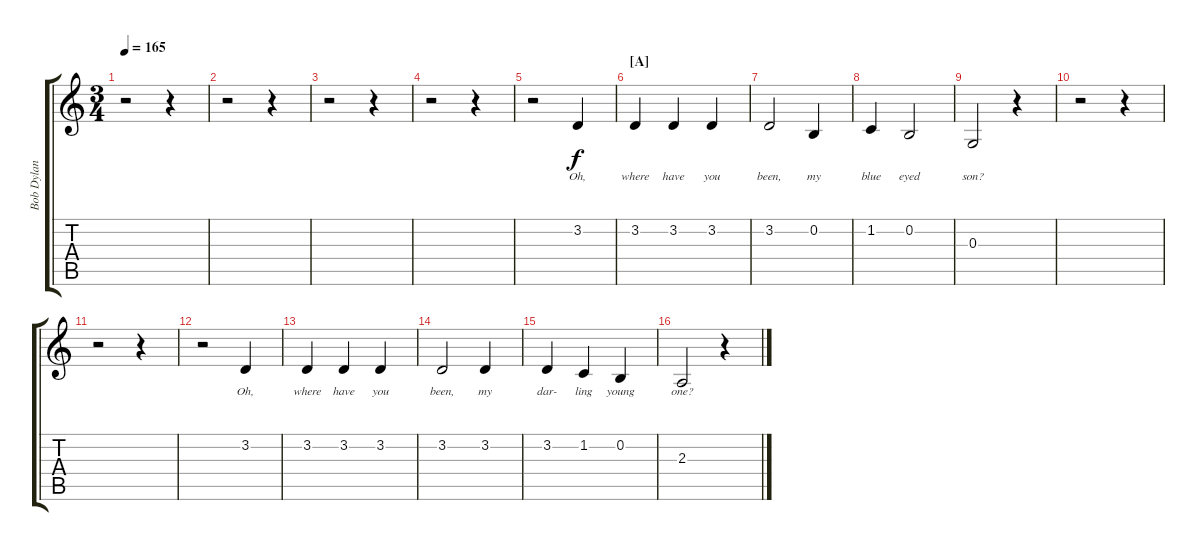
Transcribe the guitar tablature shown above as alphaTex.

\track ("Bob Dylan Voice" "Bob Dylan ") {instrument harmonica}
\staff {score tabs}
\tuning (E4 B3 G3 D3 A2 E2) {hide}
\ts (3 4)
\tempo 165
\clef g2
\ks c
r.2{dy f instrument harmonica} r.4 |
r.2 r.4 |
r.2 r.4 |
r.2 r.4 |
r.2 3.2.4{lyrics (0 "Oh,") lyrics (1 "") lyrics (2 "") lyrics (3 "") lyrics (4 "")} |
\section ("" "[A]")
3.2.4{lyrics (0 "where") lyrics (1 "") lyrics (2 "") lyrics (3 "") lyrics (4 "")} 3.2.4{lyrics (0 "have") lyrics (1 "") lyrics (2 "") lyrics (3 "") lyrics (4 "")} 3.2.4{lyrics (0 "you") lyrics (1 "") lyrics (2 "") lyrics (3 "") lyrics (4 "")} |
3.2.2{lyrics (0 "been,") lyrics (1 "") lyrics (2 "") lyrics (3 "") lyrics (4 "")} 0.2.4{lyrics (0 "my") lyrics (1 "") lyrics (2 "") lyrics (3 "") lyrics (4 "")} |
1.2.4{lyrics (0 "blue") lyrics (1 "") lyrics (2 "") lyrics (3 "") lyrics (4 "")} 0.2.2{lyrics (0 "eyed") lyrics (1 "") lyrics (2 "") lyrics (3 "") lyrics (4 "")} |
0.3.2{lyrics (0 "son?") lyrics (1 "") lyrics (2 "") lyrics (3 "") lyrics (4 "")} r.4 |
r.2 r.4 |
r.2 r.4 |
r.2 3.2.4{lyrics (0 "Oh,") lyrics (1 "") lyrics (2 "") lyrics (3 "") lyrics (4 "")} |
3.2.4{lyrics (0 "where") lyrics (1 "") lyrics (2 "") lyrics (3 "") lyrics (4 "")} 3.2.4{lyrics (0 "have") lyrics (1 "") lyrics (2 "") lyrics (3 "") lyrics (4 "")} 3.2.4{lyrics (0 "you") lyrics (1 "") lyrics (2 "") lyrics (3 "") lyrics (4 "")} |
3.2.2{lyrics (0 "been,") lyrics (1 "") lyrics (2 "") lyrics (3 "") lyrics (4 "")} 3.2.4{lyrics (0 "my") lyrics (1 "") lyrics (2 "") lyrics (3 "") lyrics (4 "")} |
3.2.4{lyrics (0 "dar-") lyrics (1 "") lyrics (2 "") lyrics (3 "") lyrics (4 "")} 1.2.4{lyrics (0 "ling") lyrics (1 "") lyrics (2 "") lyrics (3 "") lyrics (4 "")} 0.2.4{lyrics (0 "young") lyrics (1 "") lyrics (2 "") lyrics (3 "") lyrics (4 "")} |
2.3.2{lyrics (0 "one?") lyrics (1 "") lyrics (2 "") lyrics (3 "") lyrics (4 "")} r.4
